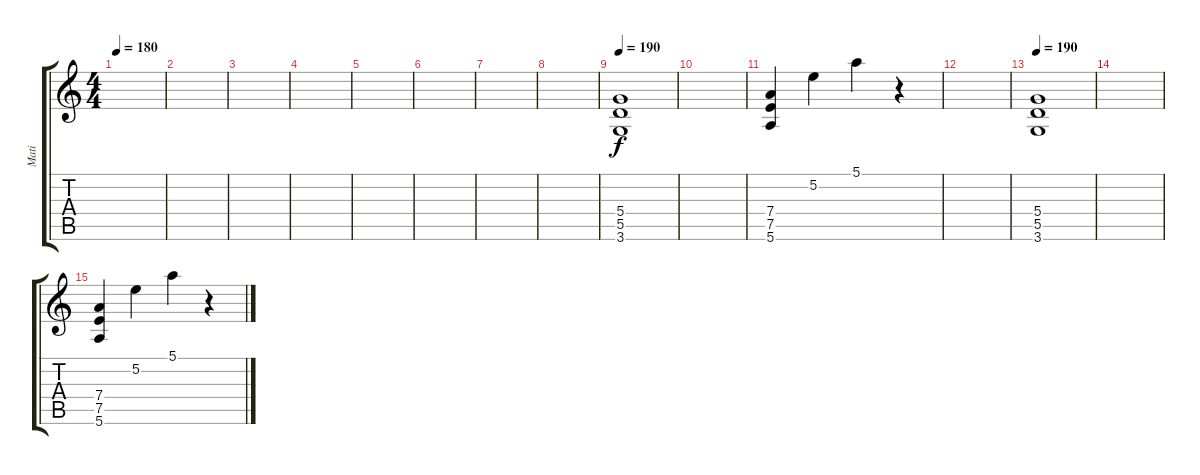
\track ("Mati" "Mati") {instrument overdrivenguitar}
\staff {score tabs}
\tuning (E4 B3 G3 D3 A2 E2) {hide}
\ts (4 4)
\tempo 180
\tempo 140
\tempo 180
\clef g2
\ks c
|
|
|
|
|
|
|
|
\tempo 190
(5.4 5.5 3.6).1{volume 7} |
|
(7.4 7.5 5.6).4 5.2.4 5.1.4 r.4 |
|
\tempo 190
(5.4 5.5 3.6).1 |
|
(7.4 7.5 5.6).4 5.2.4 5.1.4 r.4
